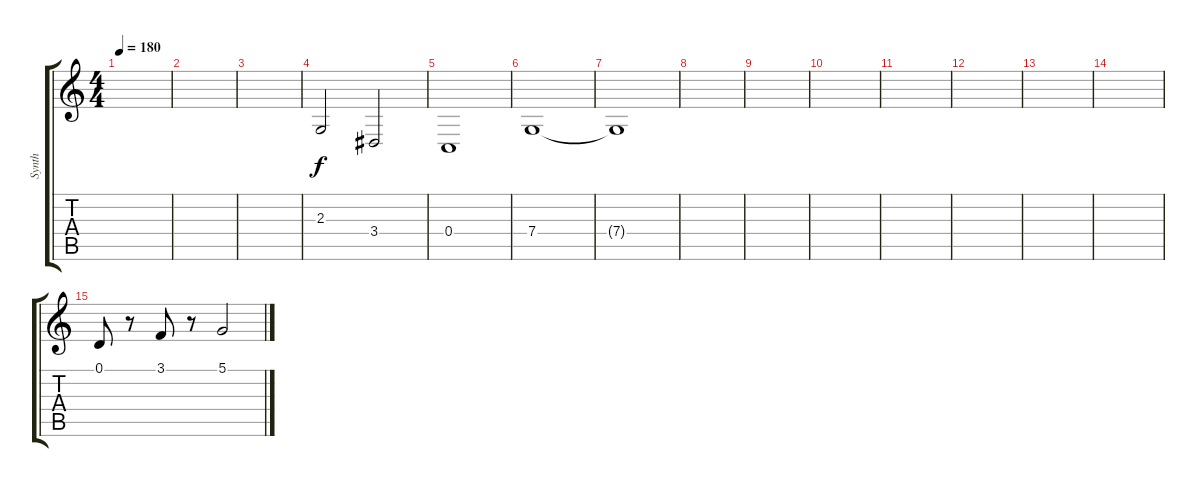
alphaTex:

\track ("Synth" "Synth") {instrument violin}
\staff {score tabs}
\tuning (D4 A3 F3 C3 G2 D2) {hide}
\ts (4 4)
\tempo 180
\clef g2
\ks c
|
|
|
2.3.2 3.4.2 |
0.4.1 |
7.4.1 |
7.4{t}.1 |
|
|
|
|
|
|
|
0.1.8 r.8 3.1.8 r.8 5.1.2
